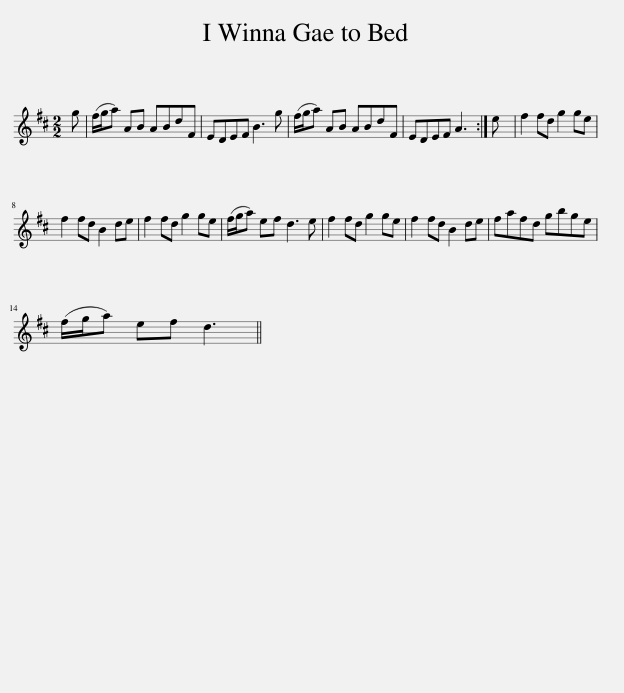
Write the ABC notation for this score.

X:1
L:1/8
M:2/2
I:linebreak $
K:D
V:1 treble
V:1
 g | (f/g/a) AB ABdF | EDEF B3 g | (f/g/a) AB ABdF | EDEF A3 :| %5
 e | f2 fd g2 ge |$ f2 fd B2 de | f2 fd g2 ge | (f/g/a) ef d3 e | %10
 f2 fd g2 ge | f2 fd B2 de | fafd gbge |$ (f/g/a) ef d3 || %14
